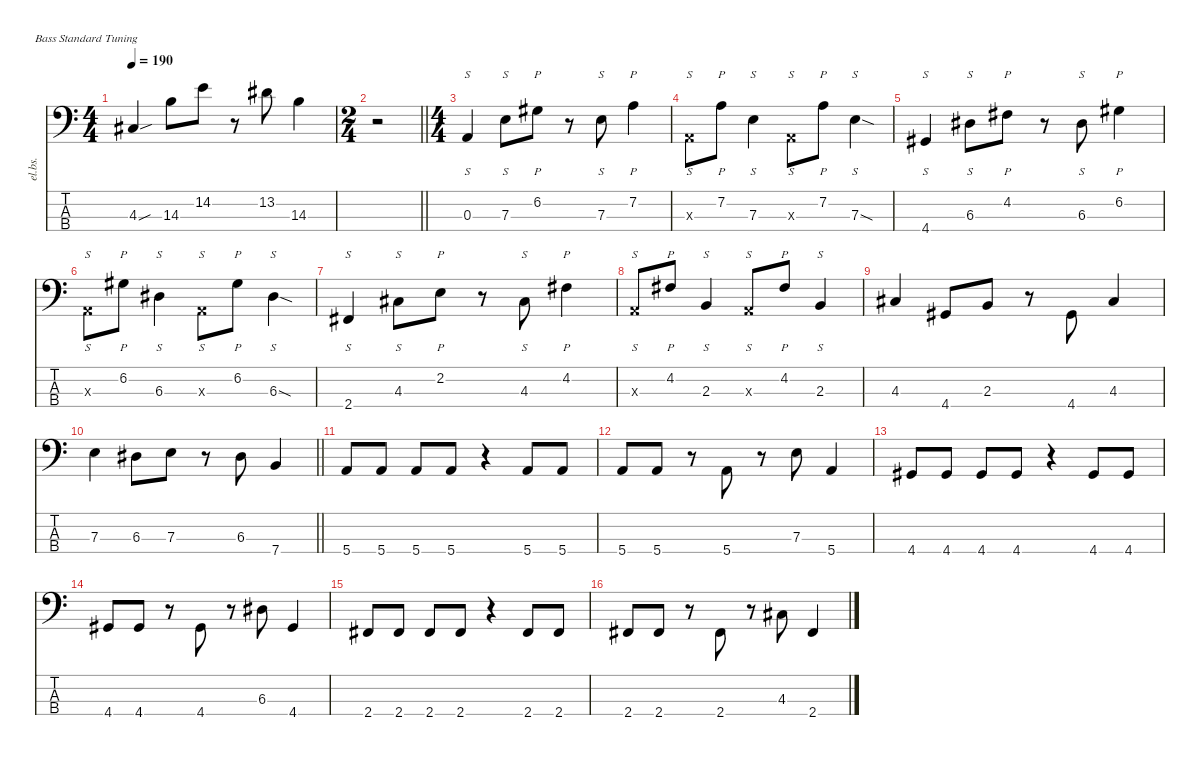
\defaultSystemsLayout 4
\hideDynamics
\bracketExtendMode nobrackets
\track ("Electric Bass" "el.bs.") {mute instrument electricbassfinger}
\staff {score tabs}
\tuning (G2 D2 A1 E1)
\ts (4 4)
\tempo 190
\clef f4
\ks c
4.3{sou acc #}.4{dy mf beam Up} 14.3.8{beam Down} 14.2.8{beam Down} r.8{beam Down} 13.2{acc #}.8{beam Down} 14.3.4{beam Down} |
\ts (2 4)
\beaming (8 2 2)
\barLineRight lightlight
r.2{beam Down} |
\ts (4 4)
\beaming (8 2 2 2 2)
0.3.4{s beam Up} 7.3.8{s beam Down} 6.2{acc #}.8{p beam Down} r.8{beam Down} 7.3.8{s beam Down} 7.2.4{p beam Down} |
0.3{x}.8{s beam Down} 7.2.8{p beam Down} 7.3.4{s beam Down} 0.3{x}.8{s beam Down} 7.2.8{p beam Down} 7.3{sod}.4{s beam Down} |
4.4{acc #}.4{s beam Up} 6.3{acc #}.8{s beam Down} 4.2{acc #}.8{p beam Down} r.8{beam Down} 6.3{acc #}.8{s beam Down} 6.2{acc #}.4{p beam Down} |
0.3{x}.8{s beam Down} 6.2{acc #}.8{p beam Down} 6.3{acc #}.4{s beam Down} 0.3{x}.8{s beam Down} 6.2{acc #}.8{p beam Down} 6.3{sod acc #}.4{s beam Down} |
2.4{acc #}.4{s beam Up} 4.3{acc #}.8{s beam Down} 2.2.8{p beam Down} r.8{beam Down} 4.3{acc #}.8{s beam Up} 4.2{acc #}.4{p beam Down} |
0.3{x}.8{s beam Up} 4.2{acc #}.8{p beam Up} 2.3.4{s beam Up} 0.3{x}.8{s beam Up} 4.2{acc #}.8{p beam Up} 2.3.4{s beam Up} |
4.3{acc #}.4{beam Up} 4.4{acc #}.8{beam Up} 2.3.8{beam Up} r.8{beam Down} 4.4{acc #}.8{beam Up} 4.3{acc #}.4{beam Up} |
\barLineRight lightlight
7.3.4{beam Down} 6.3{acc #}.8{beam Down} 7.3.8{beam Down} r.8{beam Down} 6.3{acc #}.8{beam Down} 7.4.4{beam Up} |
5.4.8{beam Up} 5.4.8{beam Up} 5.4.8{beam Up} 5.4.8{beam Up} r.4{beam Down} 5.4.8{beam Up} 5.4.8{beam Up} |
5.4.8{beam Up} 5.4.8{beam Up} r.8{beam Down} 5.4.8{beam Up} r.8{beam Down} 7.3.8{beam Down} 5.4.4{beam Up} |
4.4{acc #}.8{beam Up} 4.4{acc #}.8{beam Up} 4.4{acc #}.8{beam Up} 4.4{acc #}.8{beam Up} r.4{beam Down} 4.4{acc #}.8{beam Up} 4.4{acc #}.8{beam Up} |
4.4{acc #}.8{beam Up} 4.4{acc #}.8{beam Up} r.8{beam Down} 4.4{acc #}.8{beam Up} r.8{beam Down} 6.3{acc #}.8{beam Down} 4.4{acc #}.4{beam Up} |
2.4{acc #}.8{beam Up} 2.4{acc #}.8{beam Up} 2.4{acc #}.8{beam Up} 2.4{acc #}.8{beam Up} r.4{beam Down} 2.4{acc #}.8{beam Up} 2.4{acc #}.8{beam Up} |
2.4{acc #}.8{beam Up} 2.4{acc #}.8{beam Up} r.8{beam Down} 2.4{acc #}.8{beam Up} r.8{beam Down} 4.3{acc #}.8{beam Up} 2.4{acc #}.4{beam Up}
